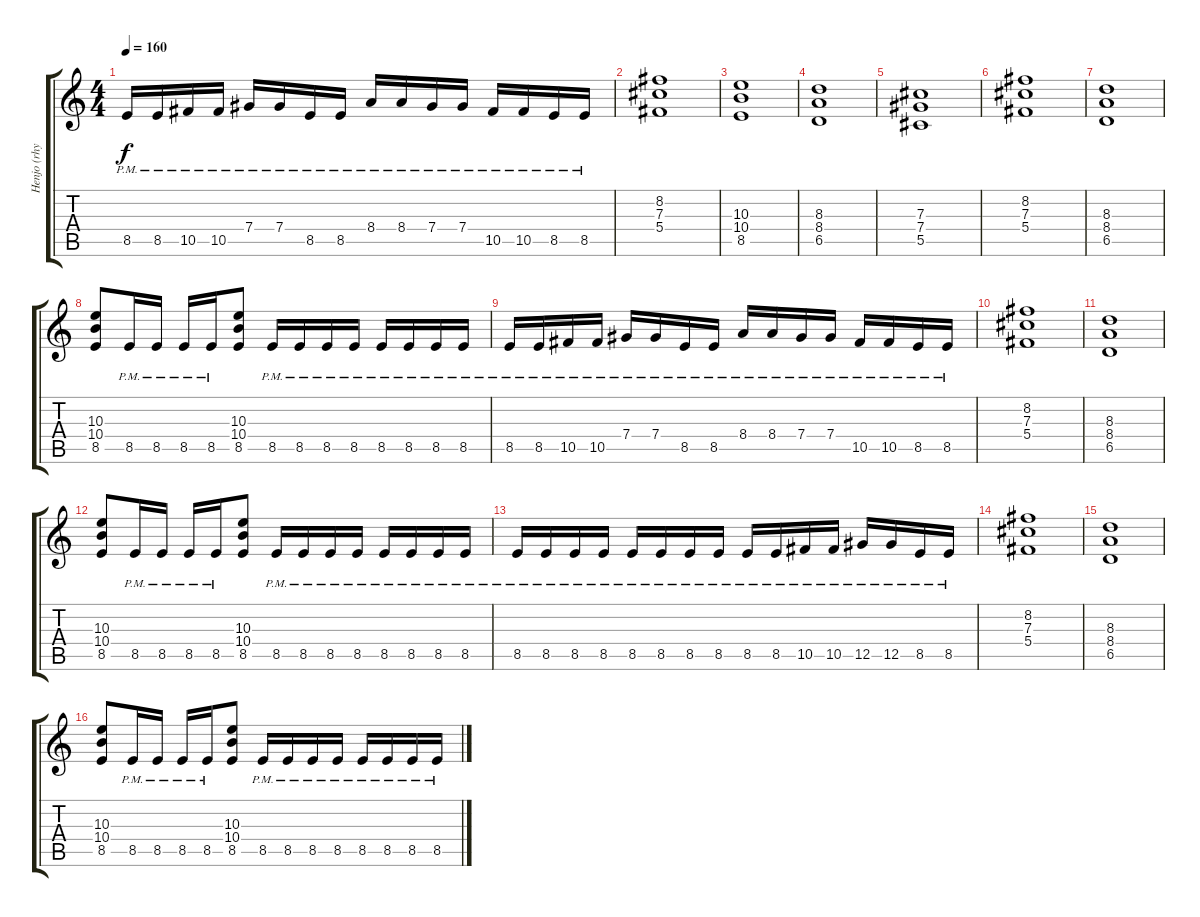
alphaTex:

\track ("Henjo (rhythm)" "Henjo (rhy") {instrument distortionguitar}
\staff {score tabs}
\tuning (Eb4 Bb3 Gb3 Db3 Ab2 Eb2) {hide}
\ts (4 4)
\tempo 160
\clef g2
\ks c
8.5{pm}.16{dy f} 8.5{pm}.16 10.5{pm}.16 10.5{pm}.16 7.4{pm}.16 7.4{pm}.16 8.5{pm}.16 8.5{pm}.16 8.4{pm}.16 8.4{pm}.16 7.4{pm}.16 7.4{pm}.16 10.5{pm}.16 10.5{pm}.16 8.5{pm}.16 8.5{pm}.16 |
(8.2 7.3 5.4).1 |
(10.3 10.4 8.5).1 |
(8.3 8.4 6.5).1 |
(7.3 7.4 5.5).1 |
(8.2 7.3 5.4).1 |
(8.3 8.4 6.5).1 |
(10.3 10.4 8.5).8 8.5{pm}.16 8.5{pm}.16 8.5{pm}.16 8.5{pm}.16 (10.3 10.4 8.5).8 8.5{pm}.16 8.5{pm}.16 8.5{pm}.16 8.5{pm}.16 8.5{pm}.16 8.5{pm}.16 8.5{pm}.16 8.5{pm}.16 |
8.5{pm}.16 8.5{pm}.16 10.5{pm}.16 10.5{pm}.16 7.4{pm}.16 7.4{pm}.16 8.5{pm}.16 8.5{pm}.16 8.4{pm}.16 8.4{pm}.16 7.4{pm}.16 7.4{pm}.16 10.5{pm}.16 10.5{pm}.16 8.5{pm}.16 8.5{pm}.16 |
(8.2 7.3 5.4).1 |
(8.3 8.4 6.5).1 |
(10.3 10.4 8.5).8 8.5{pm}.16 8.5{pm}.16 8.5{pm}.16 8.5{pm}.16 (10.3 10.4 8.5).8 8.5{pm}.16 8.5{pm}.16 8.5{pm}.16 8.5{pm}.16 8.5{pm}.16 8.5{pm}.16 8.5{pm}.16 8.5{pm}.16 |
8.5{pm}.16 8.5{pm}.16 8.5{pm}.16 8.5{pm}.16 8.5{pm}.16 8.5{pm}.16 8.5{pm}.16 8.5{pm}.16 8.5{pm}.16 8.5{pm}.16 10.5{pm}.16 10.5{pm}.16 12.5{pm}.16 12.5{pm}.16 8.5{pm}.16 8.5{pm}.16 |
(8.2 7.3 5.4).1 |
(8.3 8.4 6.5).1 |
(10.3 10.4 8.5).8 8.5{pm}.16 8.5{pm}.16 8.5{pm}.16 8.5{pm}.16 (10.3 10.4 8.5).8 8.5{pm}.16 8.5{pm}.16 8.5{pm}.16 8.5{pm}.16 8.5{pm}.16 8.5{pm}.16 8.5{pm}.16 8.5{pm}.16
